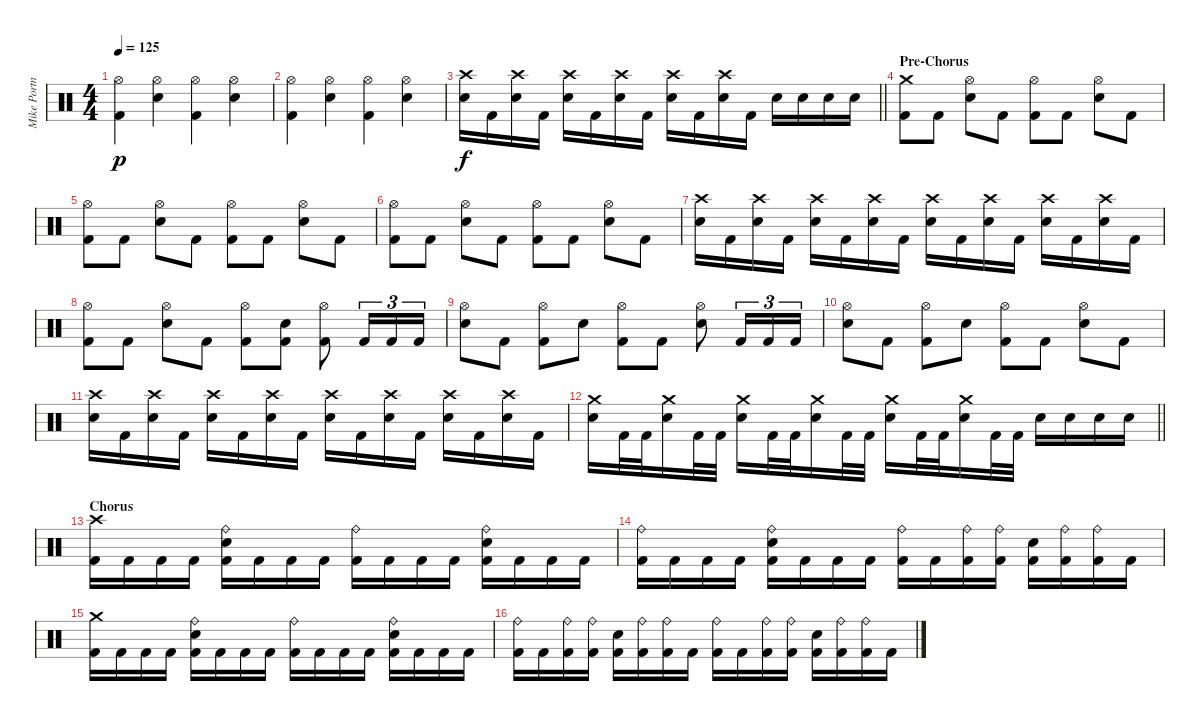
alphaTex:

\track ("Mike Portnoy" "Mike Portn") {instrument percussion}
\staff {score}
\articulation defaults
\ts (4 4)
\tempo 125
\clef neutral
\ks c
("Hi-Hat (open)" "Kick (hit) 2").4{dy p} ("Hi-Hat (open)" "Snare (hit) 2").4 ("Hi-Hat (open)" "Kick (hit) 2").4 ("Hi-Hat (open)" "Snare (hit) 2").4 |
("Hi-Hat (open)" "Kick (hit) 2").4 ("Hi-Hat (open)" "Snare (hit) 2").4 ("Hi-Hat (open)" "Kick (hit) 2").4 ("Hi-Hat (open)" "Snare (hit) 2").4 |
\barLineRight lightlight
("Crash high (hit)" "Snare (hit) 2").16{dy f} "Kick (hit) 2".16 ("Crash high (hit)" "Snare (hit) 2").16 "Kick (hit) 2".16 ("Crash high (hit)" "Snare (hit) 2").16 "Kick (hit) 2".16 ("Crash high (hit)" "Snare (hit) 2").16 "Kick (hit) 2".16 ("Crash high (hit)" "Snare (hit) 2").16 "Kick (hit) 2".16 ("Crash high (hit)" "Snare (hit) 2").16 "Kick (hit) 2".16 "Snare (hit) 2".16 "Snare (hit) 2".16 "Snare (hit) 2".16 "Snare (hit) 2".16 |
\section ("" "Pre-Chorus")
("Crash medium (hit)" "Kick (hit) 2").8 "Kick (hit) 2".8 ("Hi-Hat (open)" "Snare (hit) 2").8 "Kick (hit) 2".8 ("Hi-Hat (open)" "Kick (hit) 2").8 "Kick (hit) 2".8 ("Hi-Hat (open)" "Snare (hit) 2").8 "Kick (hit) 2".8 |
("Hi-Hat (open)" "Kick (hit) 2").8 "Kick (hit) 2".8 ("Hi-Hat (open)" "Snare (hit) 2").8 "Kick (hit) 2".8 ("Hi-Hat (open)" "Kick (hit) 2").8 "Kick (hit) 2".8 ("Hi-Hat (open)" "Snare (hit) 2").8 "Kick (hit) 2".8 |
("Hi-Hat (open)" "Kick (hit) 2").8 "Kick (hit) 2".8 ("Hi-Hat (open)" "Snare (hit) 2").8 "Kick (hit) 2".8 ("Hi-Hat (open)" "Kick (hit) 2").8 "Kick (hit) 2".8 ("Hi-Hat (open)" "Snare (hit) 2").8 "Kick (hit) 2".8 |
("Crash high (hit)" "Snare (hit) 2").16 "Kick (hit) 2".16 ("Crash high (hit)" "Snare (hit) 2").16 "Kick (hit) 2".16 ("Crash high (hit)" "Snare (hit) 2").16 "Kick (hit) 2".16 ("Crash high (hit)" "Snare (hit) 2").16 "Kick (hit) 2".16 ("Crash high (hit)" "Snare (hit) 2").16 "Kick (hit) 2".16 ("Crash high (hit)" "Snare (hit) 2").16 "Kick (hit) 2".16 ("Crash high (hit)" "Snare (hit) 2").16 "Kick (hit) 2".16 ("Crash high (hit)" "Snare (hit) 2").16 "Kick (hit) 2".16 |
("Hi-Hat (open)" "Kick (hit) 2").8 "Kick (hit) 2".8 ("Hi-Hat (open)" "Snare (hit) 2").8 "Kick (hit) 2".8 ("Hi-Hat (open)" "Kick (hit) 2").8 ("Snare (hit) 2" "Kick (hit) 2").8 ("Hi-Hat (open)" "Kick (hit) 2").8 "Kick (hit) 2".16{tu (3 2)} "Kick (hit) 2".16{tu (3 2)} "Kick (hit) 2".16{tu (3 2)} |
("Hi-Hat (open)" "Snare (hit) 2").8 "Kick (hit) 2".8 ("Hi-Hat (open)" "Kick (hit) 2").8 "Snare (hit) 2".8 ("Hi-Hat (open)" "Kick (hit) 2").8 "Kick (hit) 2".8 ("Hi-Hat (open)" "Snare (hit) 2").8 "Kick (hit) 2".16{tu (3 2)} "Kick (hit) 2".16{tu (3 2)} "Kick (hit) 2".16{tu (3 2)} |
("Hi-Hat (open)" "Snare (hit) 2").8 "Kick (hit) 2".8 ("Hi-Hat (open)" "Kick (hit) 2").8 "Snare (hit) 2".8 ("Hi-Hat (open)" "Kick (hit) 2").8 "Kick (hit) 2".8 ("Hi-Hat (open)" "Snare (hit) 2").8 "Kick (hit) 2".8 |
("Crash high (hit)" "Snare (hit) 2").16 "Kick (hit) 2".16 ("Crash high (hit)" "Snare (hit) 2").16 "Kick (hit) 2".16 ("Crash high (hit)" "Snare (hit) 2").16 "Kick (hit) 2".16 ("Crash high (hit)" "Snare (hit) 2").16 "Kick (hit) 2".16 ("Crash high (hit)" "Snare (hit) 2").16 "Kick (hit) 2".16 ("Crash high (hit)" "Snare (hit) 2").16 "Kick (hit) 2".16 ("Crash high (hit)" "Snare (hit) 2").16 "Kick (hit) 2".16 ("Crash high (hit)" "Snare (hit) 2").16 "Kick (hit) 2".16 |
\barLineRight lightlight
("Crash medium (hit)" "Snare (hit) 2").16 "Kick (hit) 2".32 "Kick (hit) 2".32 ("Crash medium (hit)" "Snare (hit) 2").16 "Kick (hit) 2".32 "Kick (hit) 2".32 ("Crash medium (hit)" "Snare (hit) 2").16 "Kick (hit) 2".32 "Kick (hit) 2".32 ("Crash medium (hit)" "Snare (hit) 2").16 "Kick (hit) 2".32 "Kick (hit) 2".32 ("Crash medium (hit)" "Snare (hit) 2").16 "Kick (hit) 2".32 "Kick (hit) 2".32 ("Crash medium (hit)" "Snare (hit) 2").16 "Kick (hit) 2".32 "Kick (hit) 2".32 "Snare (hit) 2".16 "Snare (hit) 2".16 "Snare (hit) 2".16 "Snare (hit) 2".16 |
\section ("" "Chorus")
("Crash high (hit)" "Kick (hit) 2").16 "Kick (hit) 2".16 "Kick (hit) 2".16 "Kick (hit) 2".16 ("Ride (bell)" "Snare (hit) 2" "Kick (hit) 2").16 "Kick (hit) 2".16 "Kick (hit) 2".16 "Kick (hit) 2".16 ("Ride (bell)" "Kick (hit) 2").16 "Kick (hit) 2".16 "Kick (hit) 2".16 "Kick (hit) 2".16 ("Ride (bell)" "Snare (hit) 2" "Kick (hit) 2").16 "Kick (hit) 2".16 "Kick (hit) 2".16 "Kick (hit) 2".16 |
("Ride (bell)" "Kick (hit) 2").16 "Kick (hit) 2".16 "Kick (hit) 2".16 "Kick (hit) 2".16 ("Ride (bell)" "Snare (hit) 2" "Kick (hit) 2").16 "Kick (hit) 2".16 "Kick (hit) 2".16 "Kick (hit) 2".16 ("Ride (bell)" "Kick (hit) 2").16 "Kick (hit) 2".16 ("Ride (bell)" "Kick (hit) 2").16 ("Ride (bell)" "Kick (hit) 2").16 ("Snare (hit) 2" "Kick (hit) 2").16 ("Ride (bell)" "Kick (hit) 2").16 ("Ride (bell)" "Kick (hit) 2").16 "Kick (hit) 2".16 |
("Crash medium (hit)" "Kick (hit) 2").16 "Kick (hit) 2".16 "Kick (hit) 2".16 "Kick (hit) 2".16 ("Ride (bell)" "Snare (hit) 2" "Kick (hit) 2").16 "Kick (hit) 2".16 "Kick (hit) 2".16 "Kick (hit) 2".16 ("Ride (bell)" "Kick (hit) 2").16 "Kick (hit) 2".16 "Kick (hit) 2".16 "Kick (hit) 2".16 ("Ride (bell)" "Snare (hit) 2" "Kick (hit) 2").16 "Kick (hit) 2".16 "Kick (hit) 2".16 "Kick (hit) 2".16 |
("Ride (bell)" "Kick (hit) 2").16 "Kick (hit) 2".16 ("Ride (bell)" "Kick (hit) 2").16 ("Ride (bell)" "Kick (hit) 2").16 ("Snare (hit) 2" "Kick (hit) 2").16 ("Ride (bell)" "Kick (hit) 2").16 ("Ride (bell)" "Kick (hit) 2").16 "Kick (hit) 2".16 ("Ride (bell)" "Kick (hit) 2").16 "Kick (hit) 2".16 ("Ride (bell)" "Kick (hit) 2").16 ("Ride (bell)" "Kick (hit) 2").16 ("Snare (hit) 2" "Kick (hit) 2").16 ("Ride (bell)" "Kick (hit) 2").16 ("Ride (bell)" "Kick (hit) 2").16 "Kick (hit) 2".16
